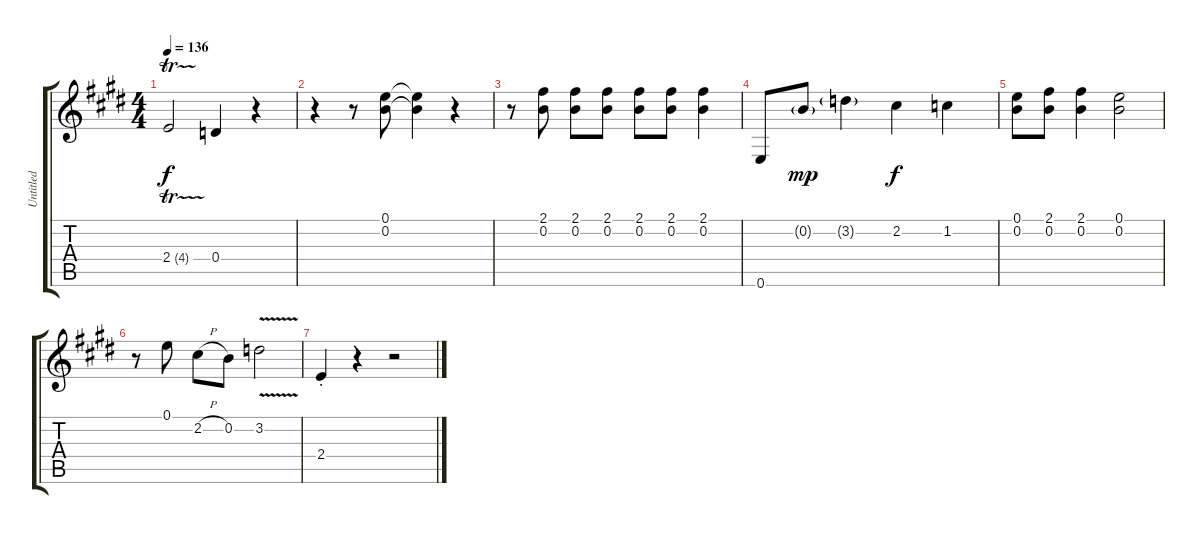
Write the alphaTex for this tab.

\track ("Untitled" "Untitled") {instrument distortionguitar}
\staff {score tabs}
\tuning (E4 B3 G3 D3 A2 E2) {hide}
\ts (4 4)
\tempo 136
\clef g2
\ks c#minor
2.4{tr (4 32)}.2{dy f} 0.4.4 r.4 |
\ks e
r.4 r.8 (0.1 0.2).8 (0.1{t} 0.2{t}).4 r.4 |
\ks c#minor
r.8 (2.1 0.2).8 (2.1 0.2).8 (2.1 0.2).8 (2.1 0.2).8 (2.1 0.2).8 (2.1 0.2).4 |
0.6.8 0.2{g}.8{dy mp} 3.2{g}.4 2.2.4{dy f} 1.2.4 |
\ks e
(0.1 0.2).8 (2.1 0.2).8 (2.1 0.2).4 (0.1 0.2).2 |
\ks c#minor
r.8 0.1.8 2.2{h}.8 0.2.8 3.2{v}.2 |
2.4{st}.4 r.4 r.2
